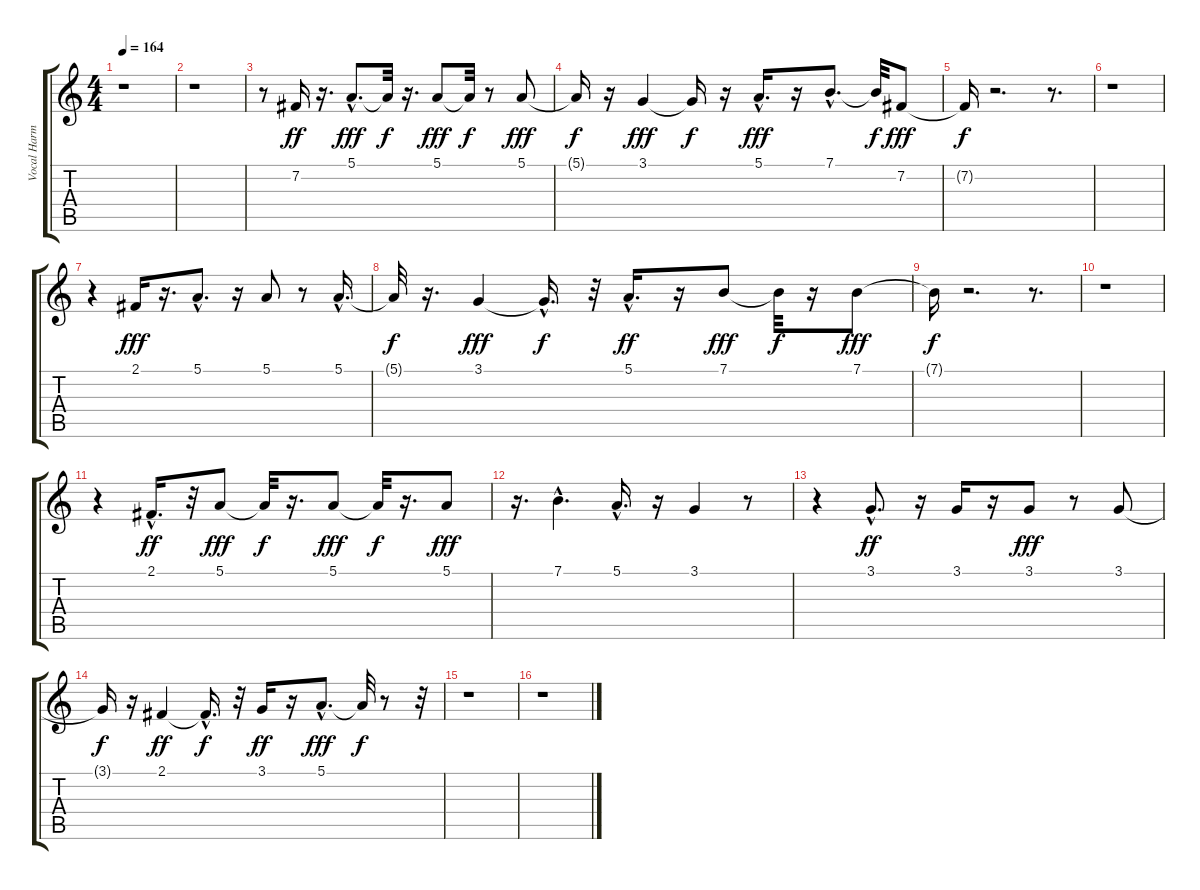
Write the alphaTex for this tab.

\track ("Vocal Harmony" "Vocal Harm") {instrument tangoaccordion}
\staff {score tabs}
\tuning (E4 B3 G3 D3 A2 E2) {hide}
\ts (4 4)
\tempo 164
\clef g2
\ks c
r.1{dy ff} |
r.1 |
r.8 7.2.16 r.16{d} 5.1{hac}.8{d dy fff} 5.1{t}.32{dy f} r.16{d} 5.1.8{dy fff} 5.1{t}.32{dy f} r.8 5.1.8{dy fff} |
5.1{t}.16{dy f} r.16 3.1.4{dy fff} 3.1{t}.16{dy f} r.16 5.1{hac}.16{d dy fff} r.16 7.1{hac}.8{d} 7.1{t}.32{dy f} 7.2.8{dy fff} |
7.2{t}.16{dy f} r.2{d} r.8{d} |
r.1 |
r.4 2.1.16{dy fff} r.16{d} 5.1{hac}.8{d} r.16 5.1.8 r.8 5.1{hac}.16{d} |
5.1{t}.32{dy f} r.16{d} 3.1.4{dy fff} 3.1{hac t}.16{d dy f} r.32 5.1{hac}.16{d dy ff} r.16 7.1.8{dy fff} 7.1{t}.32{dy f} r.16 7.1.8{dy fff} |
7.1{t}.16{dy f} r.2{d} r.8{d} |
r.1 |
r.4 2.1{hac}.16{d dy ff} r.32 5.1.8{dy fff} 5.1{t}.32{dy f} r.16{d} 5.1.8{dy fff} 5.1{t}.32{dy f} r.16{d} 5.1.8{dy fff} |
r.16{d} 7.1{hac}.4{d} 5.1{hac}.16{d} r.16 3.1.4 r.8 |
r.4 3.1{hac}.8{d dy ff} r.16 3.1.16 r.16 3.1.8{dy fff} r.8 3.1.8 |
3.1{t}.16{dy f} r.16 2.1.4{dy ff} 2.1{hac t}.16{d dy f} r.32 3.1.16{dy ff} r.16 5.1{hac}.8{d dy fff} 5.1{t}.32{dy f} r.8 r.32 |
r.1 |
r.1
